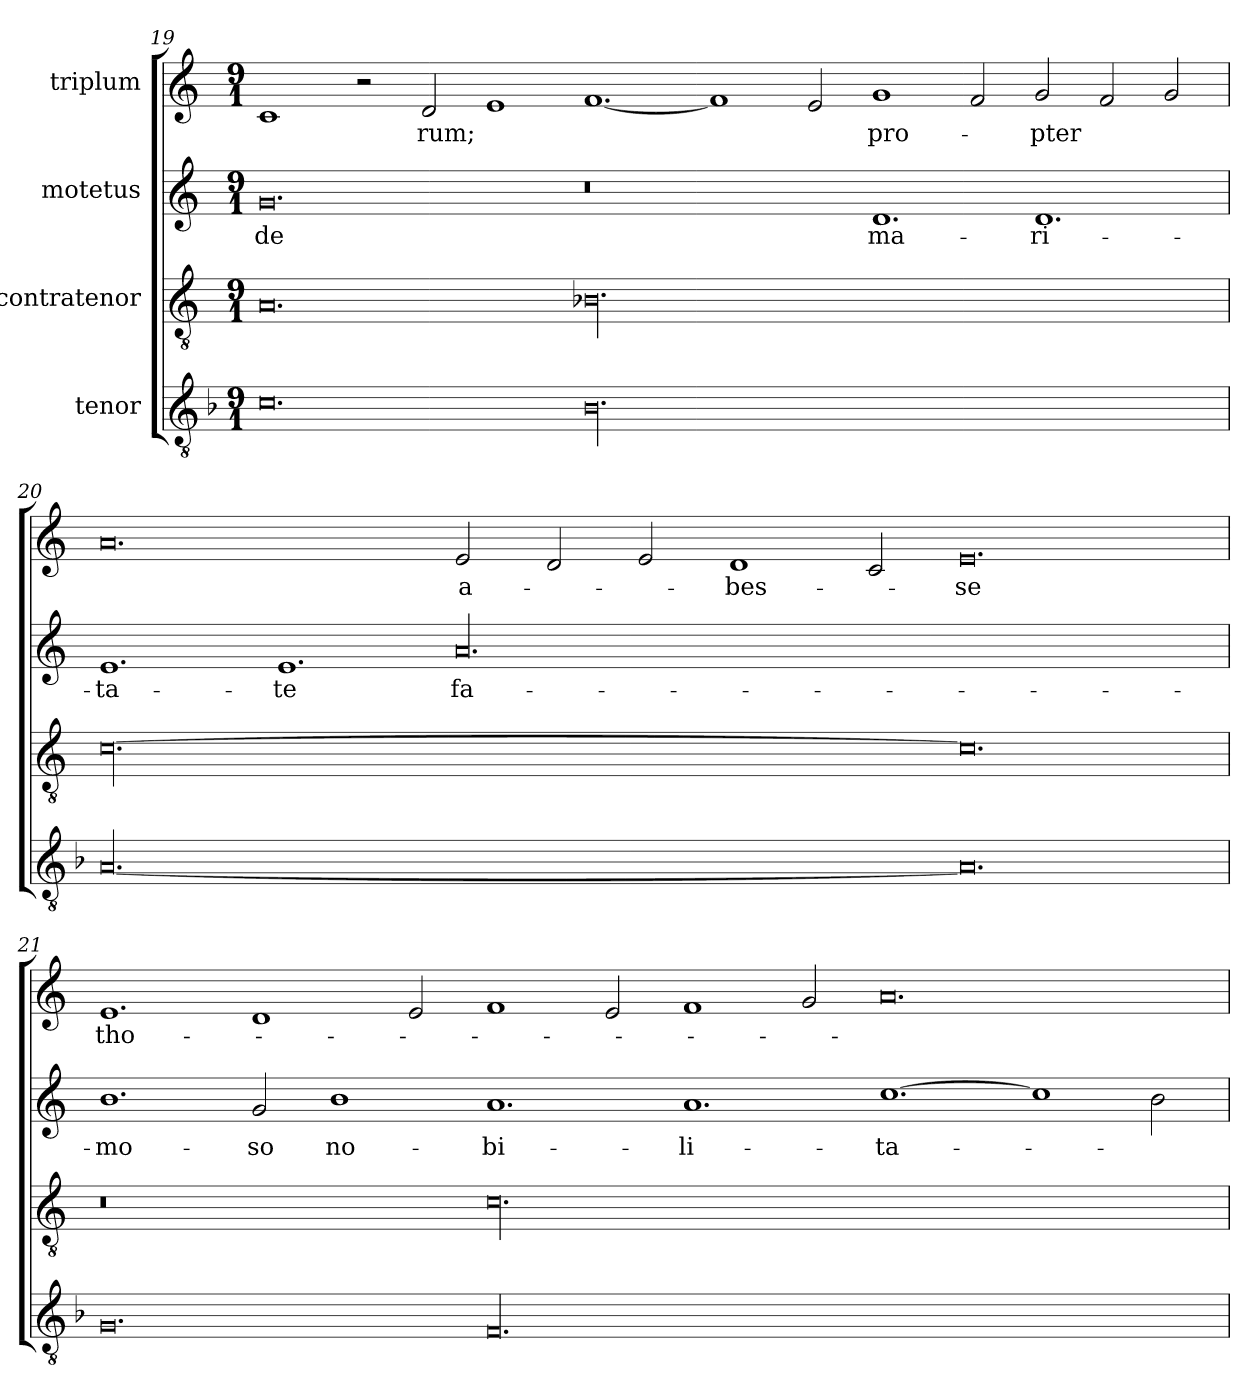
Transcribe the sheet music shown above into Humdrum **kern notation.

**kern	**kern	**kern	**text	**kern	**text
*part4	*part3	*part2	*part2	*part1	*part1
*staff4	*staff3	*staff2	*staff2	*staff1	*staff1
*I"tenor	*I"contratenor	*I"motetus	*	*I"triplum	*
*clefGv2	*clefGv2	*clefG2	*	*clefG2	*
*k[b-]	*k[]	*k[]	*	*k[]	*
*F:	*C:	*C:	*	*C:	*
*M9/1	*M9/1	*M9/1	*	*M9/1	*
=19	=19	=19	=19	=19	=19
0.c\	0.A/	0.g/	-de	1c/	.
.	.	.	.	2r	.
.	.	.	.	2d/	-rum;
.	.	.	.	1e/	.
00.B-\	00.B-X\	0.r	.	[1.f/	.
.	.	.	.	1f/]	.
.	.	.	.	2e/	.
.	.	1.d/	ma-	1g/	pro-
.	.	.	.	2f/	.
.	.	1.d/	-ri-	2g/	-pter
.	.	.	.	2f/	.
.	.	.	.	2g/	.
=20	=20	=20	=20	=20	=20
[00.A/	[00.c\	1.e/	-ta-	0.a/	.
.	.	1.e/	-te	.	.
.	.	00.a/	fa-	2e/	a-
.	.	.	.	2d/	.
.	.	.	.	2e/	.
.	.	.	.	1d/	-bes-
.	.	.	.	2c/	.
0.A/]	0.c\]	.	.	0.e/	-se
=21	=21	=21	=21	=21	=21
0.G/	0.r	1.b\	-mo-	1.e/	tho-
.	.	2g/	-so	1d/	.
.	.	1b\	no-	.	.
.	.	.	.	2e/	.
00.F/	00.c\	1.a/	-bi-	1f/	.
.	.	.	.	2e/	.
.	.	1.a/	-li-	1f/	.
.	.	.	.	2g/	.
.	.	[1.cc\	-ta-	0.a/	.
.	.	1cc\]	.	.	.
.	.	2b\	.	.	.
=	=	=	=	=	=
*-	*-	*-	*-	*-	*-
